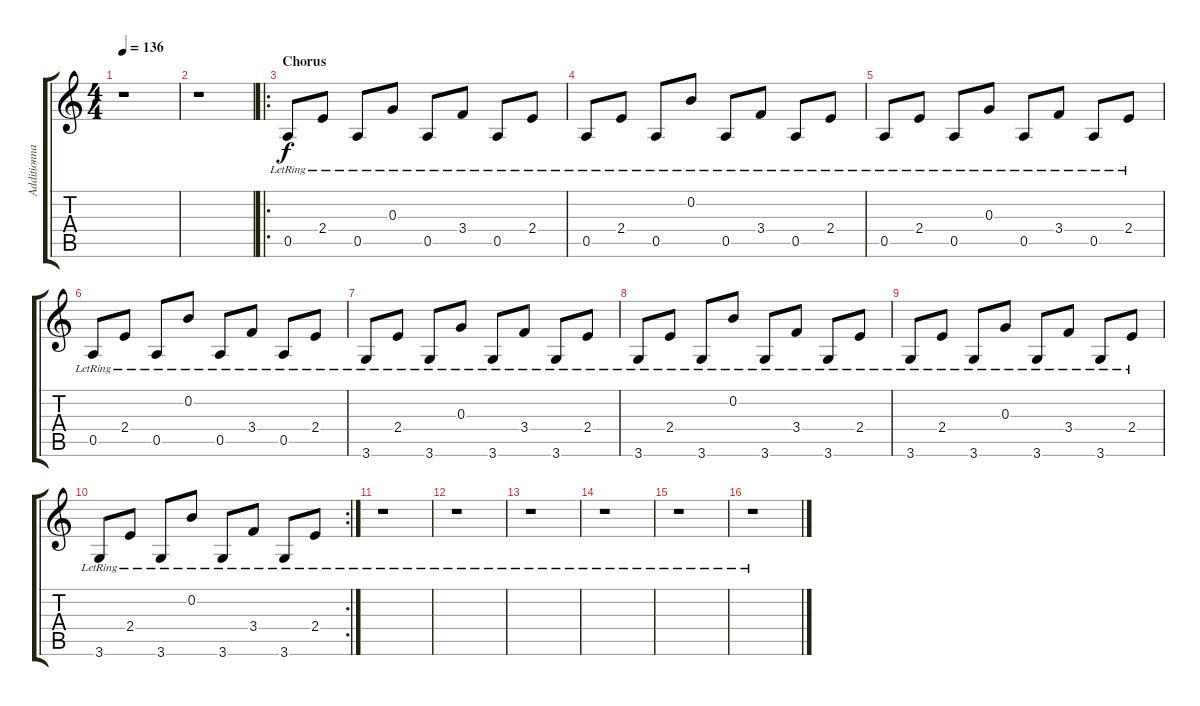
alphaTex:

\track ("Additionnal Guitar" "Additionna") {instrument acousticguitarsteel}
\staff {score tabs}
\tuning (E4 B3 G3 D3 A2 E2) {hide}
\ts (4 4)
\tempo 136
\clef g2
\ks c
r.1{dy f} |
r.1 |
\ro
\section ("" "Chorus")
0.5{lr}.8 2.4{lr}.8 0.5{lr}.8 0.3{lr}.8 0.5{lr}.8 3.4{lr}.8 0.5{lr}.8 2.4{lr}.8 |
0.5{lr}.8 2.4{lr}.8 0.5{lr}.8 0.2{lr}.8 0.5{lr}.8 3.4{lr}.8 0.5{lr}.8 2.4{lr}.8 |
0.5{lr}.8 2.4{lr}.8 0.5{lr}.8 0.3{lr}.8 0.5{lr}.8 3.4{lr}.8 0.5{lr}.8 2.4{lr}.8 |
0.5{lr}.8 2.4{lr}.8 0.5{lr}.8 0.2{lr}.8 0.5{lr}.8 3.4{lr}.8 0.5{lr}.8 2.4{lr}.8 |
3.6{lr}.8 2.4{lr}.8 3.6{lr}.8 0.3{lr}.8 3.6{lr}.8 3.4{lr}.8 3.6{lr}.8 2.4{lr}.8 |
3.6{lr}.8 2.4{lr}.8 3.6{lr}.8 0.2{lr}.8 3.6{lr}.8 3.4{lr}.8 3.6{lr}.8 2.4{lr}.8 |
3.6{lr}.8 2.4{lr}.8 3.6{lr}.8 0.3{lr}.8 3.6{lr}.8 3.4{lr}.8 3.6{lr}.8 2.4{lr}.8 |
\rc 2
3.6{lr}.8 2.4{lr}.8 3.6{lr}.8 0.2{lr}.8 3.6{lr}.8 3.4{lr}.8 3.6{lr}.8 2.4{lr}.8 |
r.1 |
r.1 |
r.1 |
r.1 |
r.1 |
r.1
